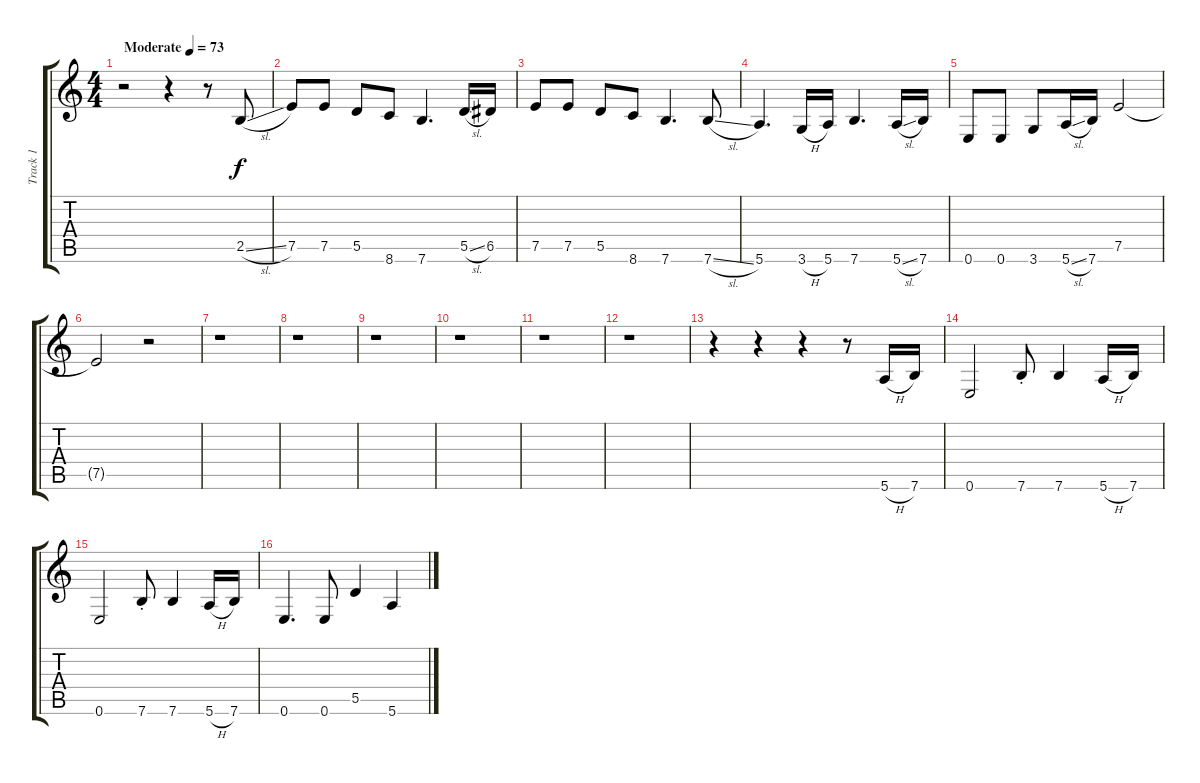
\track ("Track 1" "Track 1") {instrument acousticbass}
\staff {score tabs}
\tuning (E4 B3 G3 D3 A2 E2) {hide}
\ts (4 4)
\tempo (73 "Moderate")
\clef g2
\ks c
r.2{dy f instrument acousticbass} r.4 r.8 2.5{sl}.8 |
7.5.8 7.5.8 5.5.8 8.6.8 7.6.4{d} 5.5{sl}.16 6.5.16 |
7.5.8 7.5.8 5.5.8 8.6.8 7.6.4{d} 7.6{sl}.8 |
5.6.4{d} 3.6{h}.16 5.6.16 7.6.4{d} 5.6{sl}.16 7.6.16 |
0.6.8 0.6.8 3.6.8 5.6{sl}.16 7.6.16 7.5.2 |
7.5{t}.2 r.2 |
r.1 |
r.1 |
r.1 |
r.1 |
r.1 |
r.1 |
r.4 r.4 r.4 r.8 5.6{h}.16 7.6.16 |
0.6.2 7.6{st}.8 7.6.4 5.6{h}.16 7.6.16 |
0.6.2 7.6{st}.8 7.6.4 5.6{h}.16 7.6.16 |
0.6.4{d} 0.6.8 5.5.4 5.6.4
